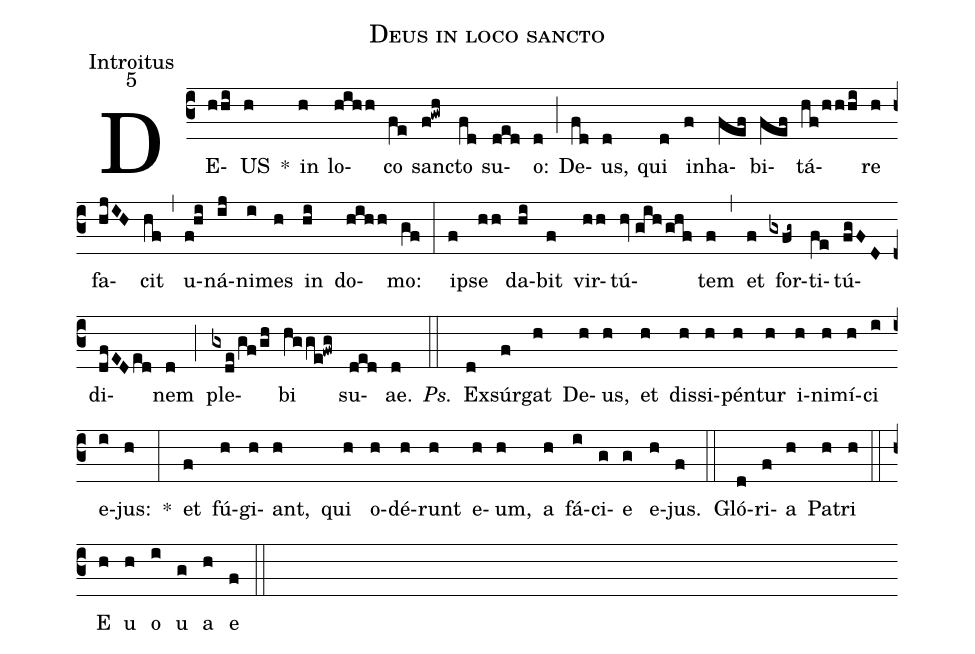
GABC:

name:Deus in loco sancto;
office-part:Introitus;
mode:5;
%%
(c3) DE(hhi)US(h) *() in(h) lo(hihh)co(fe) sanc(f!gwh)to(fd) su(ded)o:(d) (;) De(fd)us,(d) qui(d) in(f)ha(fef)bi(fef)tá(hf/hhhi)re(h) fa(hjIH)cit(hf) (,) u(f!hi)ná(ij)ni(i)mes(h) in(hi) do(hihh)mo:(gf) (:) ip(f)se(hh) da(hi)bit(f) vir(hh)tú(hv//gih/ghf)tem(f) (,) et(f) for(gxfg~)ti(fe)tú(fgFD)di(dfED/ed)nem(d) (;) ple(gxde/gf/gh)bi(hgge!fwg) su(ded)ae.(d) <i>Ps.</i>(::) Ex(d)súr(f)gat(h) De(h)us,(h) et(h) dis(h)si(h)pén(h)tur(h) i(h)ni(h)mí(h)ci(i) e(i)jus:(h) *(:) et(f) fú(h)gi(h)ant,(h) qui(h) o(h)dé(h)runt(h) e(h)um,(h) a(h) fá(i)ci(g)e(g) e(h)jus.(f) (::) Gló(d)ri(f)a(h) Pa(h)tri(h) (::) E(h) u(h) o(i) u(g) a(h) e(f) (::)
